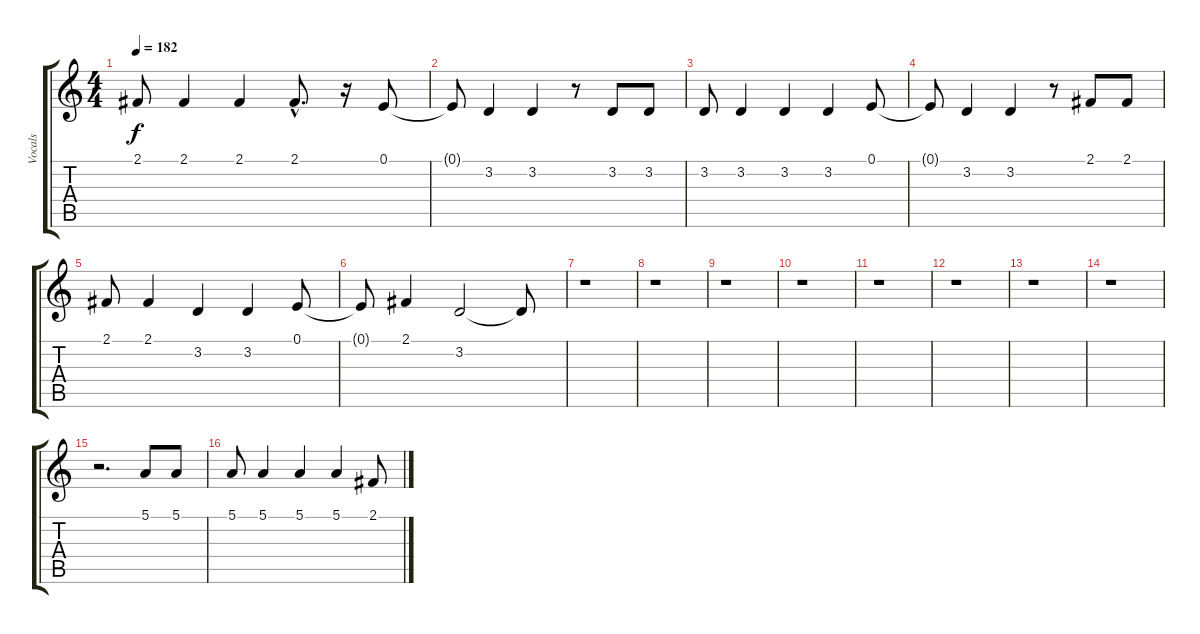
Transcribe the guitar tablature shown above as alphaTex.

\track ("Vocals" "Vocals") {instrument violin}
\staff {score tabs}
\tuning (E4 B3 G3 D3 A2 E2) {hide}
\ts (4 4)
\tempo 182
\clef g2
\ks c
2.1.8{dy f} 2.1.4 2.1.4 2.1{hac}.8{d} r.16 0.1.8 |
0.1{t}.8 3.2.4 3.2.4 r.8 3.2.8 3.2.8 |
3.2.8 3.2.4 3.2.4 3.2.4 0.1.8 |
0.1{t}.8 3.2.4 3.2.4 r.8 2.1.8 2.1.8 |
2.1.8 2.1.4 3.2.4 3.2.4 0.1.8 |
0.1{t}.8 2.1.4 3.2.2 3.2{t}.8 |
r.1 |
r.1 |
r.1 |
r.1 |
r.1 |
r.1 |
r.1 |
r.1 |
r.2{d} 5.1.8 5.1.8 |
5.1.8 5.1.4 5.1.4 5.1.4 2.1.8
